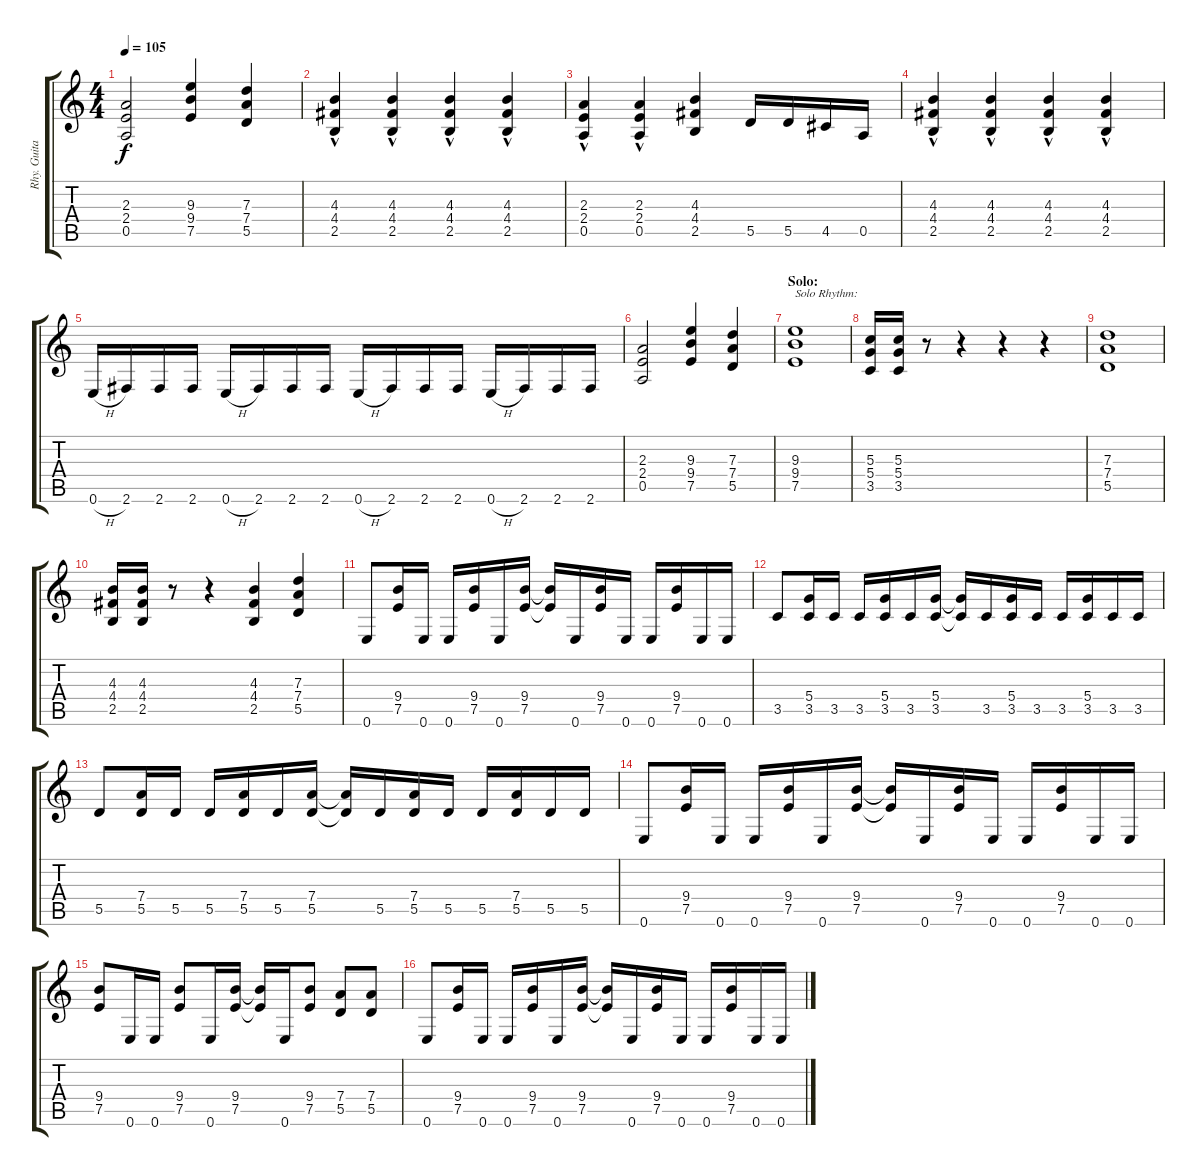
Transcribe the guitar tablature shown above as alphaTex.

\track ("Rhy. Guitar 2" "Rhy. Guita") {instrument overdrivenguitar}
\staff {score tabs}
\tuning (E4 B3 G3 D3 A2 E2) {hide}
\ts (4 4)
\tempo 105
\clef g2
\ks c
(2.3 2.4 0.5).2{dy f} (9.3 9.4 7.5).4 (7.3 7.4 5.5).4 |
(4.3{hac} 4.4{hac} 2.5{hac}).4 (4.3{hac} 4.4{hac} 2.5{hac}).4 (4.3{hac} 4.4{hac} 2.5{hac}).4 (4.3{hac} 4.4{hac} 2.5{hac}).4 |
(2.3{hac} 2.4{hac} 0.5{hac}).4 (2.3{hac} 2.4{hac} 0.5{hac}).4 (4.3 4.4 2.5).4 5.5.16 5.5.16 4.5.16 0.5.16 |
(4.3{hac} 4.4{hac} 2.5{hac}).4 (4.3{hac} 4.4{hac} 2.5{hac}).4 (4.3{hac} 4.4{hac} 2.5{hac}).4 (4.3{hac} 4.4{hac} 2.5{hac}).4 |
0.6{h}.16 2.6.16 2.6.16 2.6.16 0.6{h}.16 2.6.16 2.6.16 2.6.16 0.6{h}.16 2.6.16 2.6.16 2.6.16 0.6{h}.16 2.6.16 2.6.16 2.6.16 |
(2.3 2.4 0.5).2 (9.3 9.4 7.5).4 (7.3 7.4 5.5).4 |
\section ("" "Solo:")
(9.3 9.4 7.5).1{txt "Solo Rhythm:"} |
(5.3 5.4 3.5).16 (5.3 5.4 3.5).16 r.8 r.4 r.4 r.4 |
(7.3 7.4 5.5).1 |
(4.3 4.4 2.5).16 (4.3 4.4 2.5).16 r.8 r.4 (4.3 4.4 2.5).4 (7.3 7.4 5.5).4 |
0.6.8 (9.4 7.5).16 0.6.16 0.6.16 (9.4 7.5).16 0.6.16 (9.4 7.5).16 (9.4{t} 7.5{t}).16 0.6.16 (9.4 7.5).16 0.6.16 0.6.16 (9.4 7.5).16 0.6.16 0.6.16 |
3.5.8 (5.4 3.5).16 3.5.16 3.5.16 (5.4 3.5).16 3.5.16 (5.4 3.5).16 (5.4{t} 3.5{t}).16 3.5.16 (5.4 3.5).16 3.5.16 3.5.16 (5.4 3.5).16 3.5.16 3.5.16 |
5.5.8 (7.4 5.5).16 5.5.16 5.5.16 (7.4 5.5).16 5.5.16 (7.4 5.5).16 (7.4{t} 5.5{t}).16 5.5.16 (7.4 5.5).16 5.5.16 5.5.16 (7.4 5.5).16 5.5.16 5.5.16 |
0.6.8 (9.4 7.5).16 0.6.16 0.6.16 (9.4 7.5).16 0.6.16 (9.4 7.5).16 (9.4{t} 7.5{t}).16 0.6.16 (9.4 7.5).16 0.6.16 0.6.16 (9.4 7.5).16 0.6.16 0.6.16 |
(9.4 7.5).8 0.6.16 0.6.16 (9.4 7.5).8 0.6.16 (9.4 7.5).16 (9.4{t} 7.5{t}).16 0.6.16 (9.4 7.5).8 (7.4 5.5).8 (7.4 5.5).8 |
0.6.8 (9.4 7.5).16 0.6.16 0.6.16 (9.4 7.5).16 0.6.16 (9.4 7.5).16 (9.4{t} 7.5{t}).16 0.6.16 (9.4 7.5).16 0.6.16 0.6.16 (9.4 7.5).16 0.6.16 0.6.16
